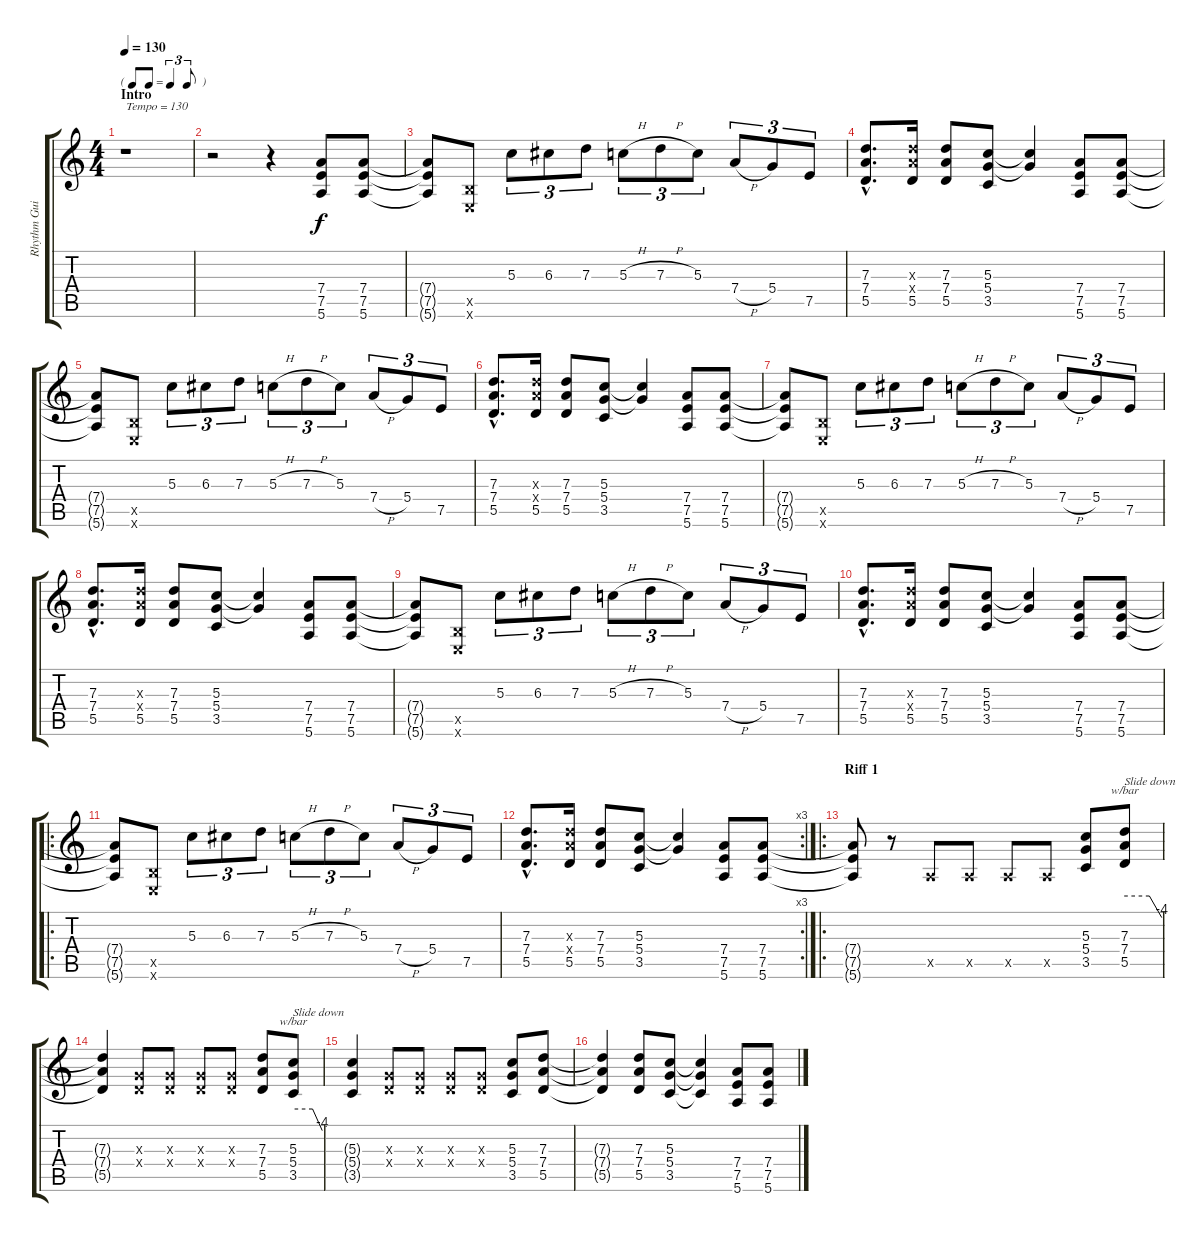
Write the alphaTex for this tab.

\track ("Rhythm Guitar" "Rhythm Gui") {instrument overdrivenguitar}
\staff {score tabs}
\tuning (E4 B3 G3 D3 A2 E2) {hide}
\ts (4 4)
\tf triplet8th
\section ("" "Intro")
\tempo 130
\clef g2
\ks c
r.1{txt "Tempo = 130" dy f instrument overdrivenguitar} |
r.2 r.4 (7.4 7.5 5.6).8 (7.4 7.5 5.6).8 |
(7.4{t} 7.5{t} 5.6{t}).8 (2.5{x} 0.6{x}).8 5.3.8{tu (3 2)} 6.3.8{tu (3 2)} 7.3.8{tu (3 2)} 5.3{h}.8{tu (3 2)} 7.3{h}.8{tu (3 2)} 5.3.8{tu (3 2)} 7.4{h}.8{tu (3 2)} 5.4.8{tu (3 2)} 7.5.8{tu (3 2)} |
(7.3{hac} 7.4{hac} 5.5{hac}).8{d} (7.3{x} 7.4{x} 5.5).16 (7.3 7.4 5.5).8 (5.3 5.4 3.5).8 (5.3{t} 5.4{t}).4 (7.4 7.5 5.6).8 (7.4 7.5 5.6).8 |
(7.4{t} 7.5{t} 5.6{t}).8 (2.5{x} 0.6{x}).8 5.3.8{tu (3 2)} 6.3.8{tu (3 2)} 7.3.8{tu (3 2)} 5.3{h}.8{tu (3 2)} 7.3{h}.8{tu (3 2)} 5.3.8{tu (3 2)} 7.4{h}.8{tu (3 2)} 5.4.8{tu (3 2)} 7.5.8{tu (3 2)} |
(7.3{hac} 7.4{hac} 5.5{hac}).8{d} (7.3{x} 7.4{x} 5.5).16 (7.3 7.4 5.5).8 (5.3 5.4 3.5).8 (5.3{t} 5.4{t}).4 (7.4 7.5 5.6).8 (7.4 7.5 5.6).8 |
(7.4{t} 7.5{t} 5.6{t}).8 (2.5{x} 0.6{x}).8 5.3.8{tu (3 2)} 6.3.8{tu (3 2)} 7.3.8{tu (3 2)} 5.3{h}.8{tu (3 2)} 7.3{h}.8{tu (3 2)} 5.3.8{tu (3 2)} 7.4{h}.8{tu (3 2)} 5.4.8{tu (3 2)} 7.5.8{tu (3 2)} |
(7.3{hac} 7.4{hac} 5.5{hac}).8{d} (7.3{x} 7.4{x} 5.5).16 (7.3 7.4 5.5).8 (5.3 5.4 3.5).8 (5.3{t} 5.4{t}).4 (7.4 7.5 5.6).8 (7.4 7.5 5.6).8 |
(7.4{t} 7.5{t} 5.6{t}).8 (2.5{x} 0.6{x}).8 5.3.8{tu (3 2)} 6.3.8{tu (3 2)} 7.3.8{tu (3 2)} 5.3{h}.8{tu (3 2)} 7.3{h}.8{tu (3 2)} 5.3.8{tu (3 2)} 7.4{h}.8{tu (3 2)} 5.4.8{tu (3 2)} 7.5.8{tu (3 2)} |
(7.3{hac} 7.4{hac} 5.5{hac}).8{d} (7.3{x} 7.4{x} 5.5).16 (7.3 7.4 5.5).8 (5.3 5.4 3.5).8 (5.3{t} 5.4{t}).4 (7.4 7.5 5.6).8 (7.4 7.5 5.6).8 |
\ro
(7.4{t} 7.5{t} 5.6{t}).8 (2.5{x} 0.6{x}).8 5.3.8{tu (3 2)} 6.3.8{tu (3 2)} 7.3.8{tu (3 2)} 5.3{h}.8{tu (3 2)} 7.3{h}.8{tu (3 2)} 5.3.8{tu (3 2)} 7.4{h}.8{tu (3 2)} 5.4.8{tu (3 2)} 7.5.8{tu (3 2)} |
\rc 3
(7.3{hac} 7.4{hac} 5.5{hac}).8{d} (7.3{x} 7.4{x} 5.5).16 (7.3 7.4 5.5).8 (5.3 5.4 3.5).8 (5.3{t} 5.4{t}).4 (7.4 7.5 5.6).8 (7.4 7.5 5.6).8 |
\ro
\section ("" "Riff 1")
(7.4{t} 7.5{t} 5.6{t}).8 r.8 0.5{x}.8 0.5{x}.8 0.5{x}.8 0.5{x}.8 (5.3 5.4 3.5).8 (7.3 7.4 5.5).8{tbe (custom default 0 0 40 0 60 -16) txt "Slide down"} |
(7.3{t} 7.4{t} 5.5{t}).4 (0.3{x} 0.4{x}).8 (0.3{x} 0.4{x}).8 (0.3{x} 0.4{x}).8 (0.3{x} 0.4{x}).8 (7.3 7.4 5.5).8 (5.3 5.4 3.5).8{tbe (custom default 0 0 40 0 60 -16) txt "Slide down"} |
(5.3{t} 5.4{t} 3.5{t}).4 (0.3{x} 0.4{x}).8 (0.3{x} 0.4{x}).8 (0.3{x} 0.4{x}).8 (0.3{x} 0.4{x}).8 (5.3 5.4 3.5).8 (7.3 7.4 5.5).8 |
(7.3{t} 7.4{t} 5.5{t}).4 (7.3 7.4 5.5).8 (5.3 5.4 3.5).8 (5.3{t} 5.4{t} 3.5{t}).4 (7.4 7.5 5.6).8 (7.4 7.5 5.6).8
